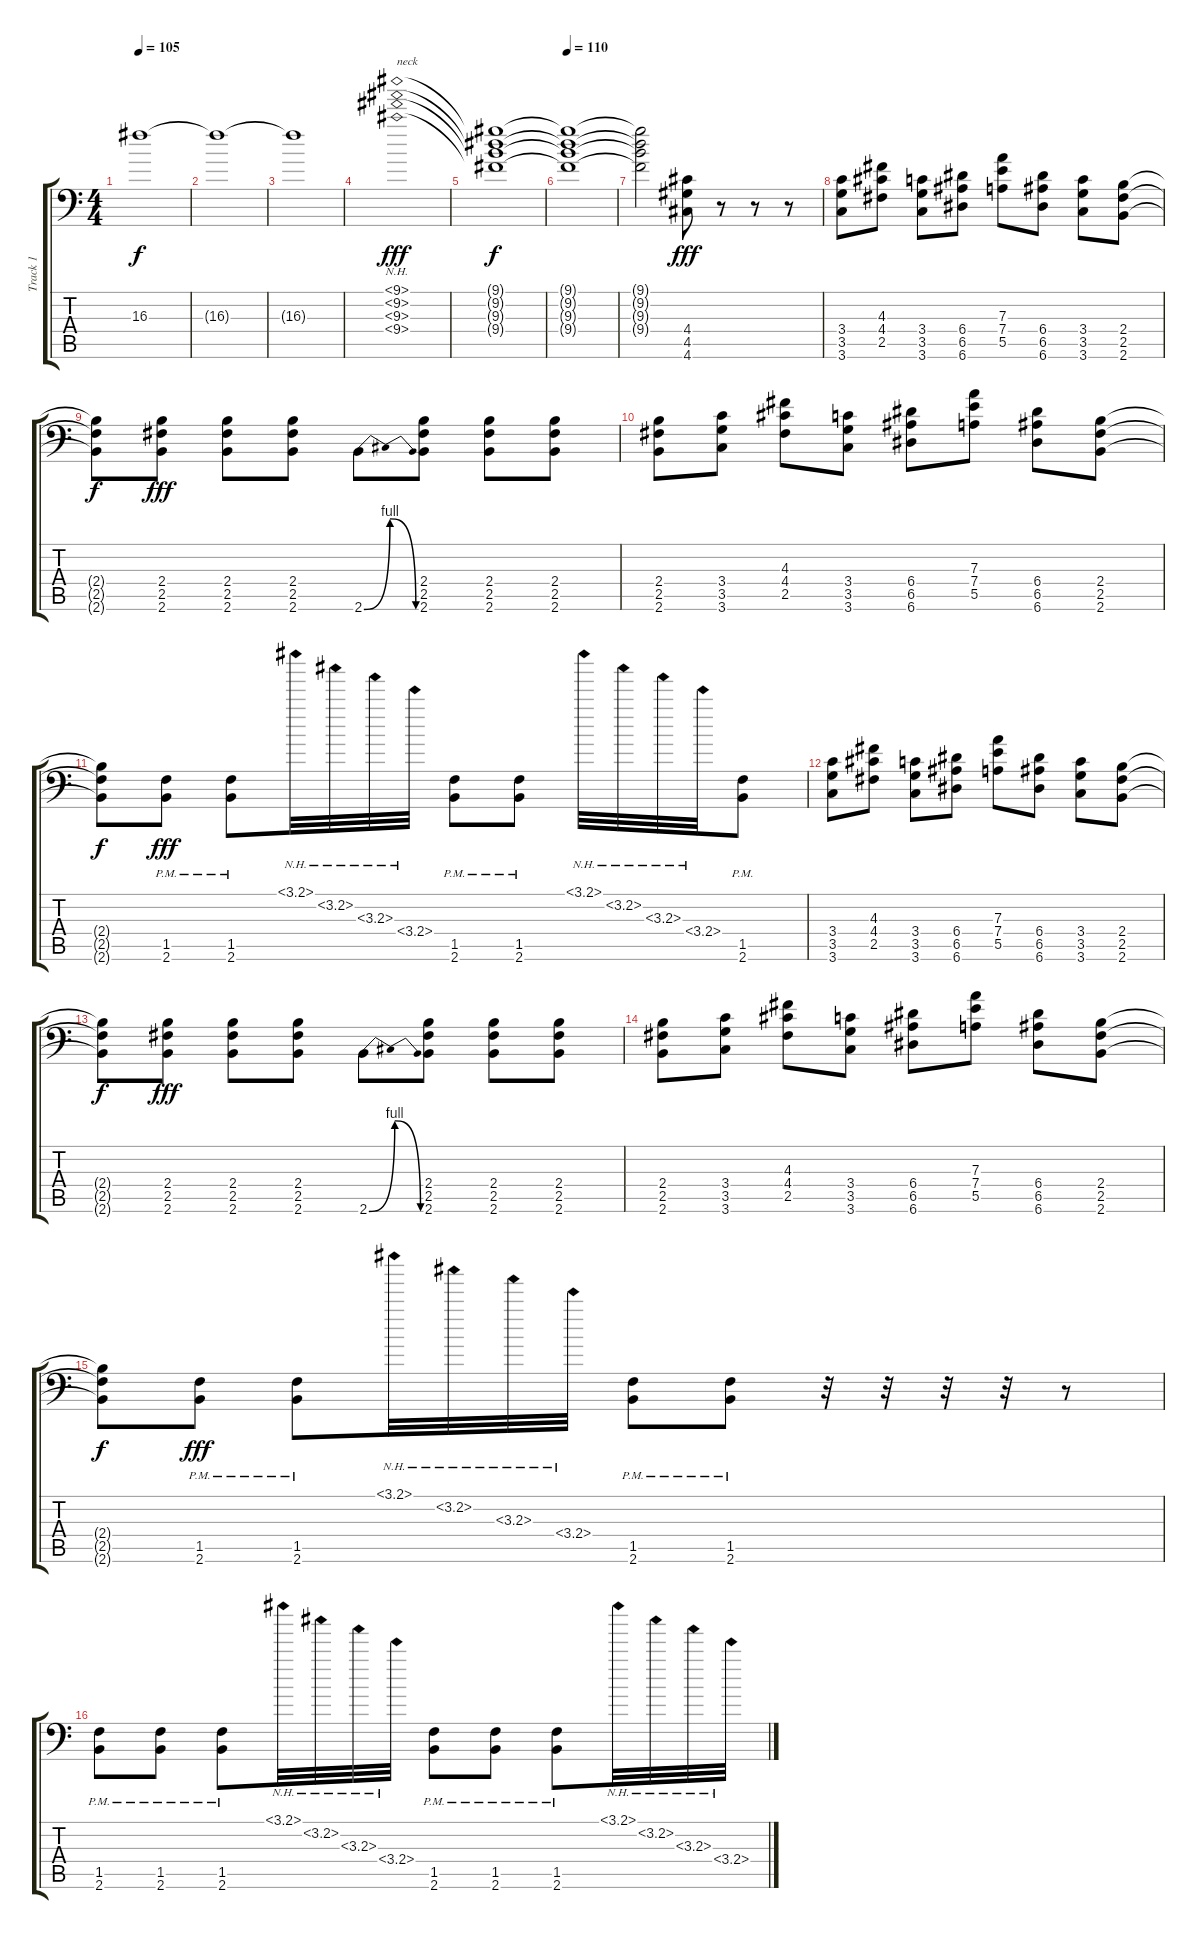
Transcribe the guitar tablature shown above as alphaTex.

\track ("Track 1" "Track 1") {instrument overdrivenguitar}
\staff {score tabs}
\tuning (B3 Gb3 D3 A2 E2 A1) {hide}
\ts (4 4)
\tempo 105
\clef f4
\ks c
16.3{t}.1{dy f} |
16.3{t}.1 |
16.3{t}.1 |
(9.1{nh} 9.2{nh} 9.3{nh} 9.4{nh}).1{txt "neck" dy fff} |
(9.1{t} 9.2{t} 9.3{t} 9.4{t}).1{dy f} |
\tempo 110
(9.1{t} 9.2{t} 9.3{t} 9.4{t}).1 |
(9.1{t} 9.2{t} 9.3{t} 9.4{t}).2 (4.4 4.5 4.6).8{dy fff} r.8 r.8 r.8 |
(3.4 3.5 3.6).8 (4.3 4.4 2.5).8 (3.4 3.5 3.6).8 (6.4 6.5 6.6).8 (7.3 7.4 5.5).8 (6.4 6.5 6.6).8 (3.4 3.5 3.6).8 (2.4 2.5 2.6).8 |
(2.4{t} 2.5{t} 2.6{t}).8{dy f} (2.4 2.5 2.6).8{dy fff} (2.4 2.5 2.6).8 (2.4 2.5 2.6).8 2.6{be (bendrelease 0 0 15 4 45 4 60 0)}.8 (2.4 2.5 2.6).8 (2.4 2.5 2.6).8 (2.4 2.5 2.6).8 |
(2.4 2.5 2.6).8 (3.4 3.5 3.6).8 (4.3 4.4 2.5).8 (3.4 3.5 3.6).8 (6.4 6.5 6.6).8 (7.3 7.4 5.5).8 (6.4 6.5 6.6).8 (2.4 2.5 2.6).8 |
(2.4{t} 2.5{t} 2.6{t}).8{dy f} (1.5{pm} 2.6{pm}).8{dy fff} (1.5{pm} 2.6{pm}).8 3.1{nh}.32 3.2{nh}.32 3.3{nh}.32 3.4{nh}.32 (1.5{pm} 2.6{pm}).8 (1.5{pm} 2.6{pm}).8 3.1{nh}.32 3.2{nh}.32 3.3{nh}.32 3.4{nh}.32 (1.5{pm} 2.6{pm}).8 |
(3.4 3.5 3.6).8 (4.3 4.4 2.5).8 (3.4 3.5 3.6).8 (6.4 6.5 6.6).8 (7.3 7.4 5.5).8 (6.4 6.5 6.6).8 (3.4 3.5 3.6).8 (2.4 2.5 2.6).8 |
(2.4{t} 2.5{t} 2.6{t}).8{dy f} (2.4 2.5 2.6).8{dy fff} (2.4 2.5 2.6).8 (2.4 2.5 2.6).8 2.6{be (bendrelease 0 0 15 4 45 4 60 0)}.8 (2.4 2.5 2.6).8 (2.4 2.5 2.6).8 (2.4 2.5 2.6).8 |
(2.4 2.5 2.6).8 (3.4 3.5 3.6).8 (4.3 4.4 2.5).8 (3.4 3.5 3.6).8 (6.4 6.5 6.6).8 (7.3 7.4 5.5).8 (6.4 6.5 6.6).8 (2.4 2.5 2.6).8 |
(2.4{t} 2.5{t} 2.6{t}).8{dy f} (1.5{pm} 2.6{pm}).8{dy fff} (1.5{pm} 2.6{pm}).8 3.1{nh}.32 3.2{nh}.32 3.3{nh}.32 3.4{nh}.32 (1.5{pm} 2.6{pm}).8 (1.5{pm} 2.6{pm}).8 r.32 r.32 r.32 r.32 r.8 |
(1.5{pm} 2.6{pm}).8 (1.5{pm} 2.6{pm}).8 (1.5{pm} 2.6{pm}).8 3.1{nh}.32 3.2{nh}.32 3.3{nh}.32 3.4{nh}.32 (1.5{pm} 2.6{pm}).8 (1.5{pm} 2.6{pm}).8 (1.5{pm} 2.6{pm}).8 3.1{nh}.32 3.2{nh}.32 3.3{nh}.32 3.4{nh}.32
